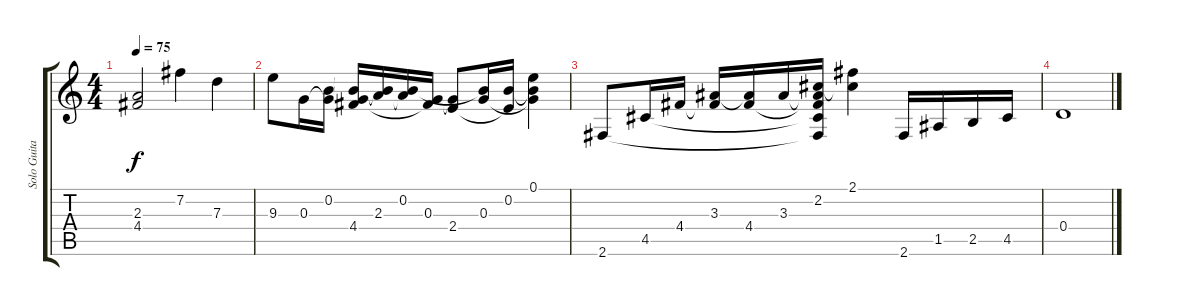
\track ("Solo Guitar2" "Solo Guita") {instrument acousticguitarnylon}
\staff {score tabs}
\tuning (E4 B3 G3 D3 A2 E2) {hide}
\ts (4 4)
\tempo 75
\clef g2
\ks c
(2.3 4.4).2{dy f} 7.2.4 7.3.4 |
9.3.8{volume 13} 0.3.16 (0.2 0.3{t}).16 (0.2{t} 0.3{t} 4.4).16 (0.2{t} 2.3).16 (0.2 2.3{t}).16 (0.3 4.4{t}).16 (0.3{t} 2.4).8 (0.2{t} 0.3).16 (0.2 2.4{t}).16 (0.1 0.2{t} 0.3{t}).4 |
2.6.8 4.5.16 4.4.16 (3.3 4.4{t}).16 (3.3{t} 4.4).16 3.3.16 (2.2 3.3{t} 4.4{t} 4.5{t} 2.6{t}).16 (2.1 2.2{t}).4 2.6.16{volume 16} 1.5.16 2.5.16 4.5.16 |
0.4.1
